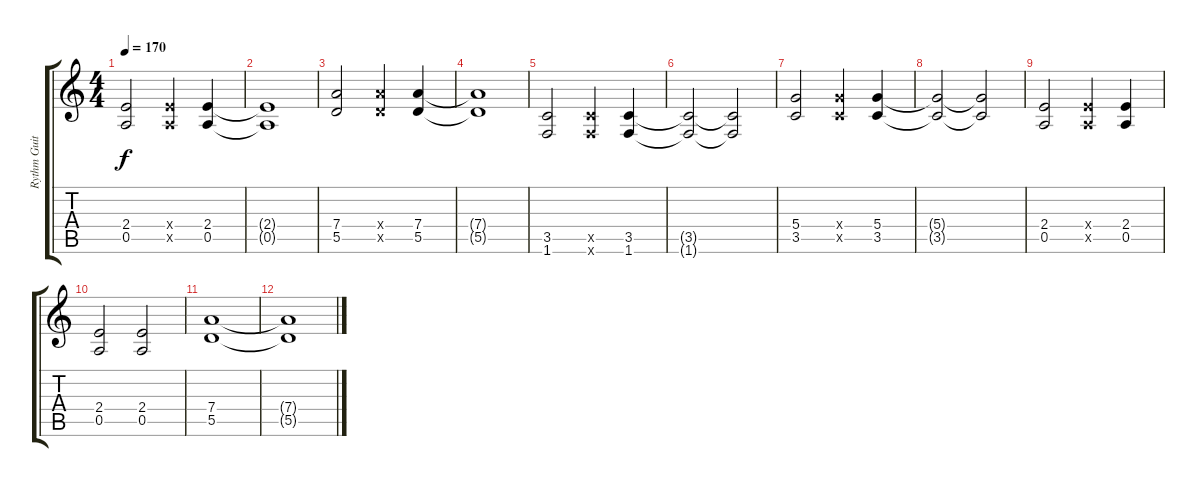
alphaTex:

\track ("Rythm Guitar" "Rythm Guit") {instrument distortionguitar}
\staff {score tabs}
\tuning (E4 B3 G3 D3 A2 E2) {hide}
\ts (4 4)
\tempo 170
\clef g2
\ks c
(2.4 0.5).2{dy f} (2.4{x} 0.5{x}).4 (2.4 0.5).4 |
(2.4{t} 0.5{t}).1 |
(7.4 5.5).2 (7.4{x} 5.5{x}).4 (7.4 5.5).4 |
(7.4{t} 5.5{t}).1 |
(3.5 1.6).2 (3.5{x} 1.6{x}).4 (3.5 1.6).4 |
(3.5{t} 1.6{t}).2 (3.5{t} 1.6{t}).2 |
(5.4 3.5).2 (5.4{x} 3.5{x}).4 (5.4 3.5).4 |
(5.4{t} 3.5{t}).2 (5.4{t} 3.5{t}).2 |
(2.4 0.5).2 (2.4{x} 0.5{x}).4 (2.4 0.5).4 |
(2.4 0.5).2 (2.4 0.5).2 |
(7.4 5.5).1 |
(7.4{t} 5.5{t}).1
